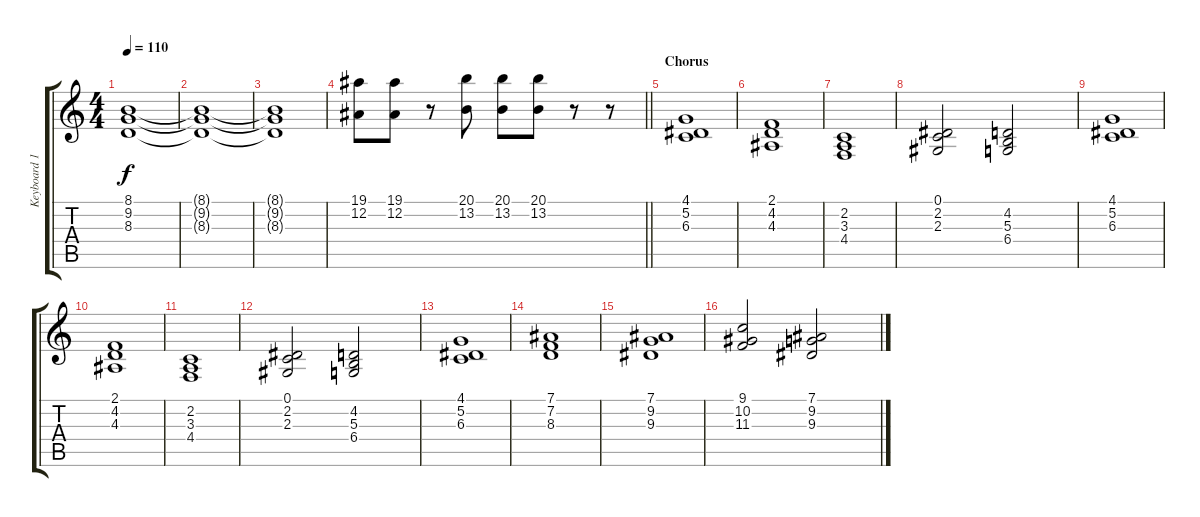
\track ("Keyboard 1" "Keyboard 1") {instrument synthstrings1}
\staff {score tabs}
\tuning (Eb4 Bb3 Gb3 Db3 Ab2 Eb2) {hide}
\ts (4 4)
\tempo 110
\clef g2
\ks c
(8.1 9.2 8.3).1{dy f} |
(8.1{t} 9.2{t} 8.3{t}).1 |
(8.1{t} 9.2{t} 8.3{t}).1 |
\barLineRight lightlight
(19.1 12.2).8 (19.1 12.2).8 r.8 (20.1 13.2).8 (20.1 13.2).8 (20.1 13.2).8 r.8 r.8 |
\section ("" "Chorus")
(4.1 5.2 6.3).1 |
(2.1 4.2 4.3).1 |
(2.2 3.3 4.4).1 |
(0.1 2.2 2.3).2 (4.2 5.3 6.4).2 |
(4.1 5.2 6.3).1 |
(2.1 4.2 4.3).1 |
(2.2 3.3 4.4).1 |
(0.1 2.2 2.3).2 (4.2 5.3 6.4).2 |
(4.1 5.2 6.3).1 |
(7.1 7.2 8.3).1 |
(7.1 9.2 9.3).1 |
(9.1 10.2 11.3).2 (7.1 9.2 9.3).2
